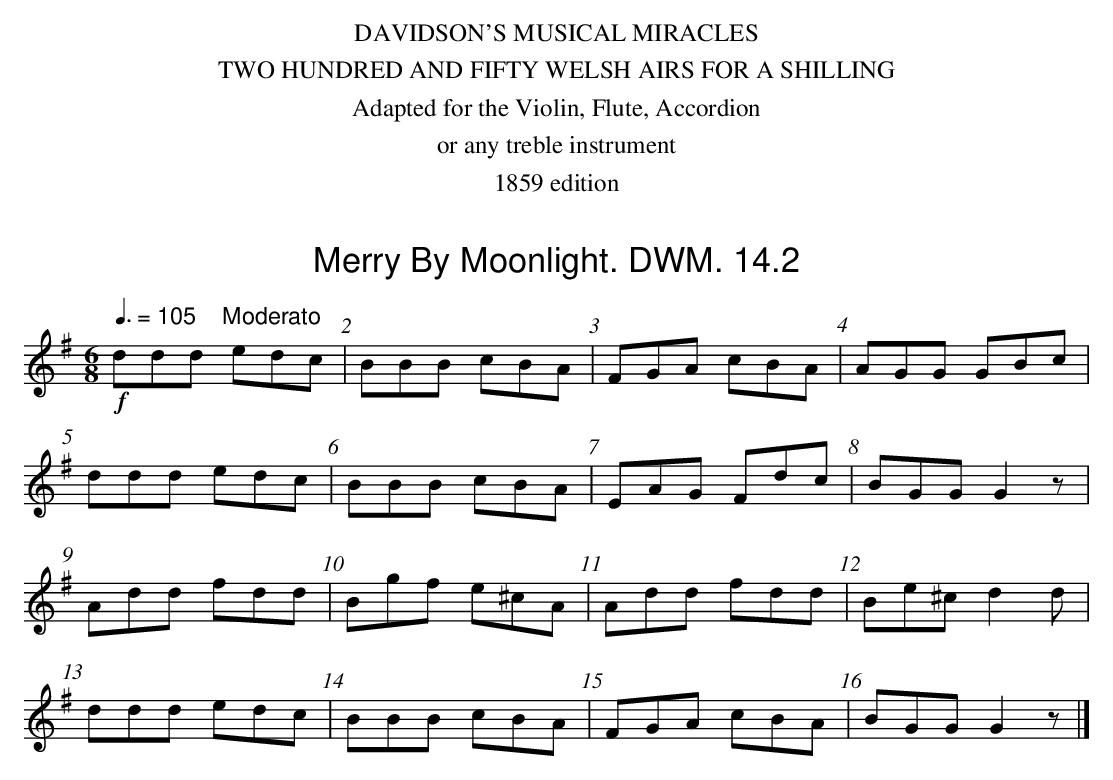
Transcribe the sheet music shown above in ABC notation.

X:1
T:Merry By Moonlight. DWM. 14.2
M:6/8
L:1/8
Q:3/8=105 "    Moderato"
K:G
!f!ddd edc|BBB cBA|FGA cBA|AGG GBc|
ddd edc|BBB cBA|EAG Fdc|BGG G2z|
Add fdd|Bgf e^cA|Add fdd|Be^c d2d|
ddd edc|BBB cBA|FGA cBA|BGG G2z|]
